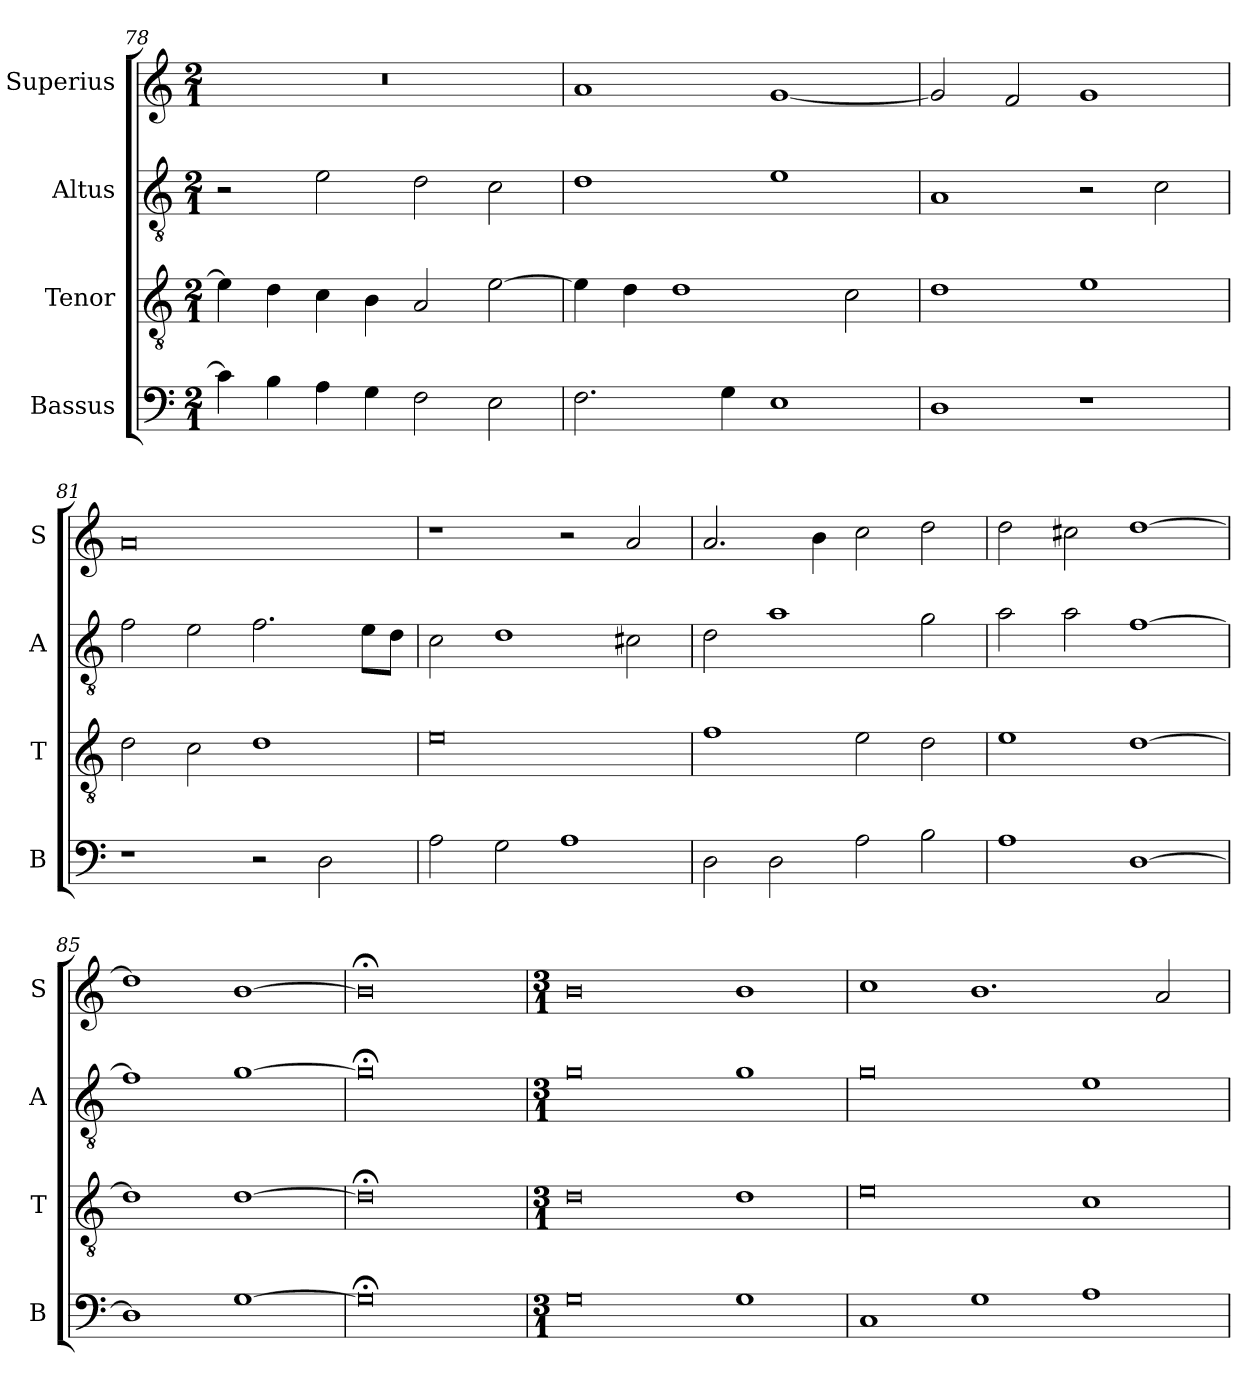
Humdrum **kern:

**kern	**kern	**kern	**kern
*part4	*part3	*part2	*part1
*staff4	*staff3	*staff2	*staff1
*I"Bassus	*I"Tenor	*I"Altus	*I"Superius
*I'B	*I'T	*I'A	*I'S
*clefF4	*clefGv2	*clefGv2	*clefG2
*k[]	*k[]	*k[]	*k[]
*C:	*C:	*C:	*C:
*M2/1	*M2/1	*M2/1	*M2/1
=78	=78	=78	=78
4c]	4e]	2r	0r
4B	4d	.	.
4A	4c	2e	.
4G	4B	.	.
2F	2A	2d	.
2E	[2e	2c	.
=79	=79	=79	=79
2.F	4e]	1d	1a
.	4d	.	.
.	1d	.	.
4G	.	.	.
1E	.	1e	[1g
.	2c	.	.
=80	=80	=80	=80
1D	1d	1A	2g]
.	.	.	2f
1r	1e	2r	1g
.	.	2c	.
=81	=81	=81	=81
1r	2d	2f	0a
.	2c	2e	.
2r	1d	2.f	.
2D	.	.	.
.	.	8eL	.
.	.	8dJ	.
=82	=82	=82	=82
2A	0e	2c	1r
2G	.	1d	.
1A	.	.	2r
.	.	2c#X	2a
=83	=83	=83	=83
2D	1f	2d	2.a
2D	.	1a	.
.	.	.	4b
2A	2e	.	2cc
2B	2d	2g	2dd
=84	=84	=84	=84
1A	1e	2a	2dd
.	.	2a	2cc#X
[1D	[1d	[1f	[1dd
=85	=85	=85	=85
1D]	1d]	1f]	1dd]
[1G	[1d	[1g	[1b
=86	=86	=86	=86
0G;<]	0d;<]	0g;<]	0b;<]
=	=	=	=
*M3/1	*M3/1	*M3/1	*M3/1
0G	0d	0g	0b
1G	1d	1g	1b
=87	=87	=87	=87
1C	0e	0g	1cc
1G	.	.	1.b
1A	1c	1e	.
.	.	.	2a
=	=	=	=
*-	*-	*-	*-
